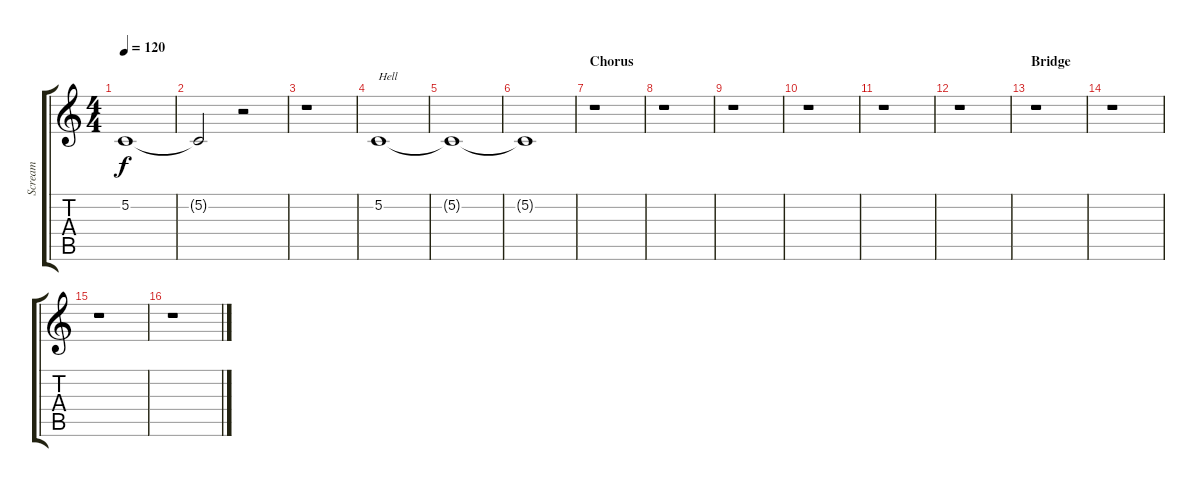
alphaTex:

\track ("Scream" "Scream") {instrument lead8bassandlead}
\staff {score tabs}
\tuning (C4 G3 Eb3 Bb2 F2 C2) {hide}
\ts (4 4)
\tempo 120
\clef g2
\ks c
5.2{t}.1{dy f} |
5.2{t}.2 r.2 |
r.1 |
5.2.1{txt "Hell"} |
5.2{t}.1 |
5.2{t}.1 |
\section ("" "Chorus")
r.1 |
r.1 |
r.1 |
r.1 |
r.1 |
r.1 |
\section ("" "Bridge")
r.1 |
r.1 |
r.1 |
r.1
